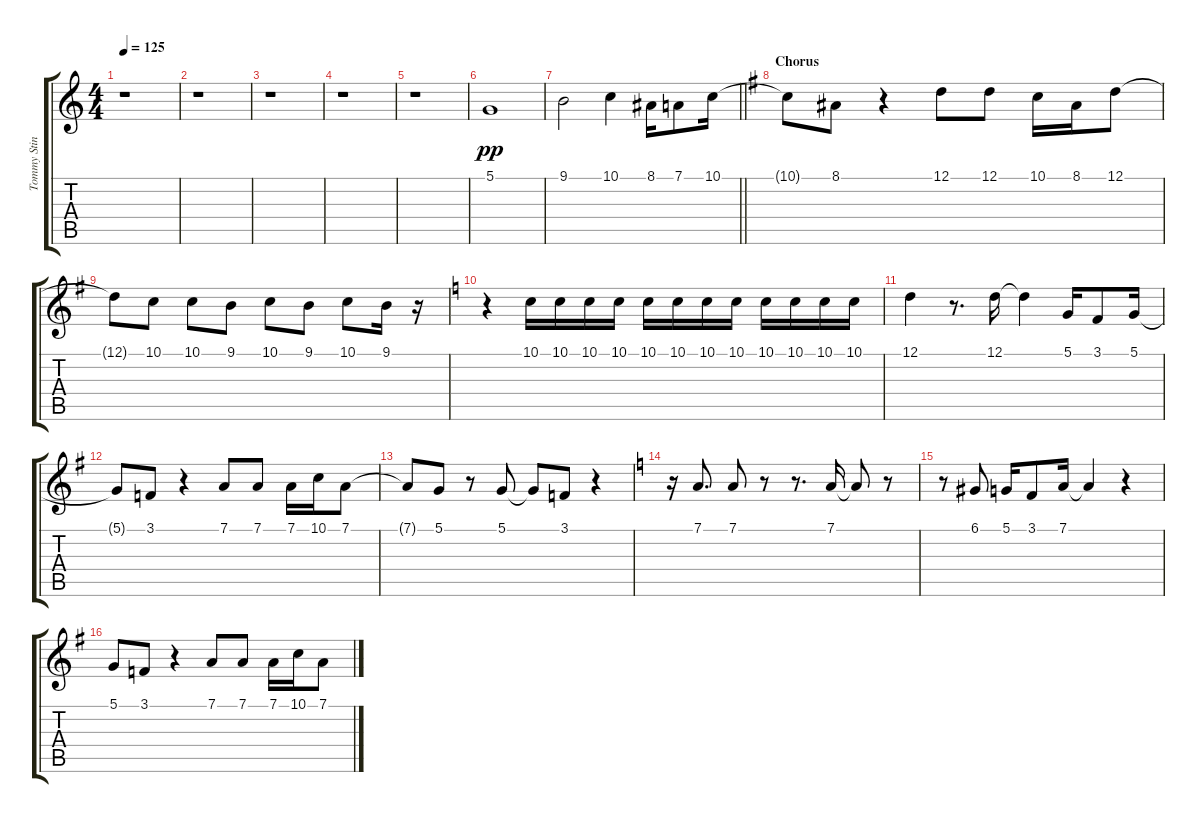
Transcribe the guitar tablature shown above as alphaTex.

\track ("Tommy Stinson (VOICE)" "Tommy Stin") {instrument lead7fifths}
\staff {score tabs}
\tuning (D4 A3 F3 C3 G2 D2) {hide}
\ts (4 4)
\tempo 125
\clef g2
\ks c
r.1{dy pp} |
r.1 |
r.1 |
r.1 |
r.1 |
5.1.1 |
\barLineRight lightlight
9.1.2 10.1.4 8.1.16 7.1.8 10.1.16 |
\section ("" "Chorus")
\ks g
10.1{t}.8 8.1.8 r.4 12.1.8 12.1.8 10.1.16 8.1.16 12.1.8 |
12.1{t}.8 10.1.8 10.1.8 9.1.8 10.1.8 9.1.8 10.1.8 9.1.16 r.16 |
\ks c
r.4 10.1.16 10.1.16 10.1.16 10.1.16 10.1.16 10.1.16 10.1.16 10.1.16 10.1.16 10.1.16 10.1.16 10.1.16 |
12.1.4 r.8{d} 12.1.16 12.1{t}.4 5.1.16 3.1.8 5.1.16 |
\ks g
5.1{t}.8 3.1.8 r.4 7.1.8 7.1.8 7.1.16 10.1.16 7.1.8 |
7.1{t}.8 5.1.8 r.8 5.1.8 5.1{t}.8 3.1.8 r.4 |
\ks c
r.16 7.1.8{d} 7.1.8 r.8 r.8{d} 7.1.16 7.1{t}.8 r.8 |
r.8 6.1.8 5.1.16 3.1.8 7.1.16 7.1{t}.4 r.4 |
\ks g
5.1.8 3.1.8 r.4 7.1.8 7.1.8 7.1.16 10.1.16 7.1.8
